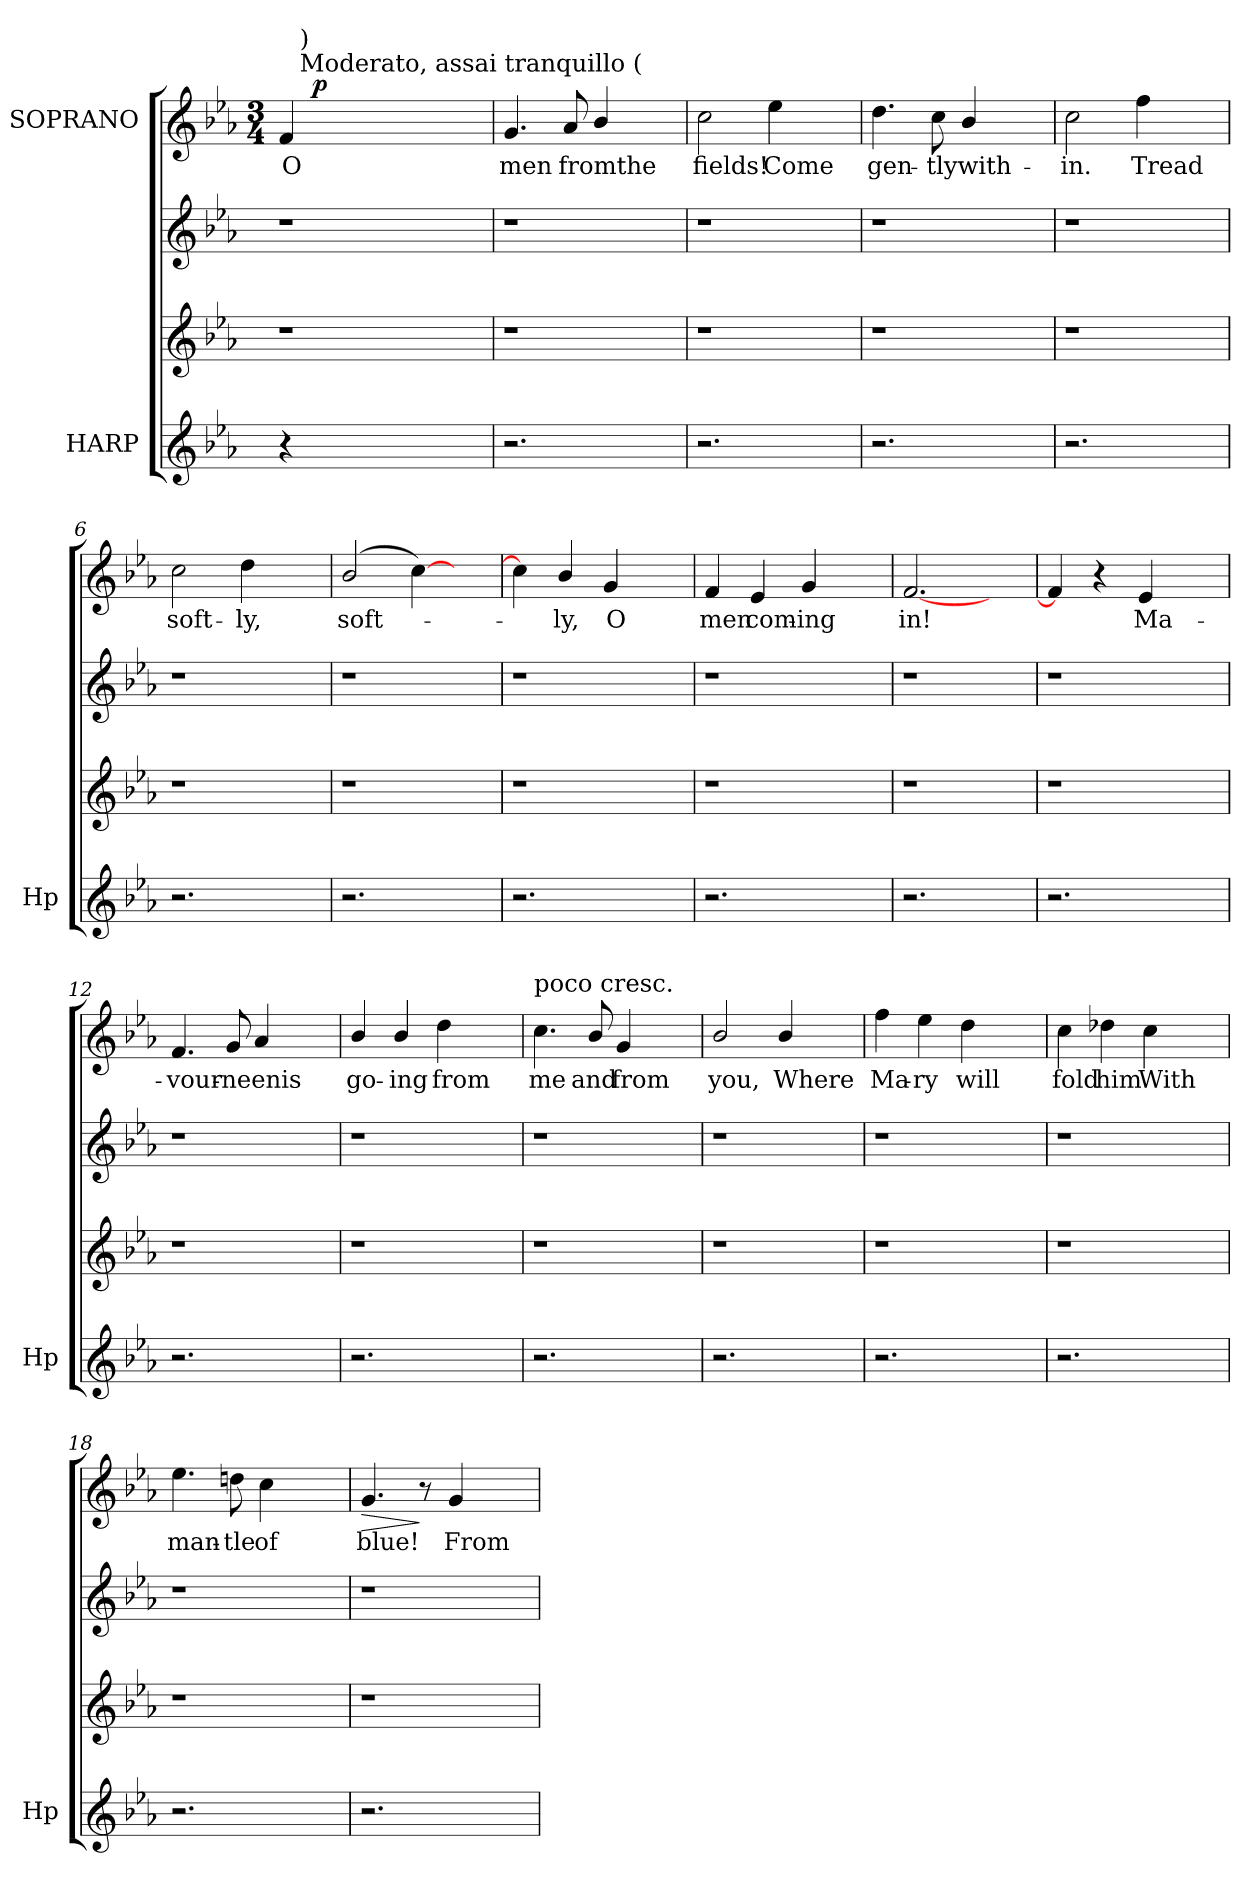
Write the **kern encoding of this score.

**kern	**kern	**kern	**kern	**text	**dynam
*part3	*part3	*part2	*part1	*part1	*part1
*staff4	*staff3	*staff2	*staff1	*staff1	*staff1
*I"HARP	*	*	*I"SOPRANO	*	*
*I'Hp	*	*	*	*	*
*clefG2	*clefG2	*clefG2	*clefG2	*	*
*k[b-e-a-]	*k[b-e-a-]	*k[b-e-a-]	*k[b-e-a-]	*	*
*E-:	*E-:	*E-:	*E-:	*	*
*	*	*	*M3/4	*	*
=1	=1	=1	=1	=1	=1
!	!	!	!	!LO:LY:b	!
*	*	*	*^	*	*
*	*	*	*	*^	*	*
4r	1r	1r	4f/	16.ryy	16ryy	O	.
!	!	!	!	!	!LO:TX:a:t=Moderato, assai tranquillo (	!	!
!	!	!	!	!	!LO:TX:a:t=)	!	!
.	.	.	.	.	2...ryy	.	.
!	!	!	!	!	!	!	!LO:DY:a
.	.	.	.	2ryy	.	.	p
2.ryy	.	.	2.ryy	.	.	.	.
.	.	.	.	4ryy	.	.	.
.	.	.	.	8ryy	.	.	.
.	.	.	.	32ryy	.	.	.
=2	=2	=2	=2	=2	=2	=2	=2
!	!	!	!	!	!	!LO:LY:b	!
*	*	*	*v	*v	*v	*	*
2.r	1r	1r	4.g/	men	.
!	!	!	!	!LO:LY:b	!
.	.	.	8a-/	fromthe	.
.	.	.	4b-/	.	.
4ryy	.	.	4ryy	.	.
=3	=3	=3	=3	=3	=3
!	!	!	!	!LO:LY:b	!
2.r	1r	1r	2cc\	fields!	.
*	*	*	*MM87	*	*
!	!	!	!	!LO:LY:b	!
.	.	.	4ee-\	Come	.
4ryy	.	.	4ryy	.	.
=4	=4	=4	=4	=4	=4
!	!	!	!	!LO:LY:b	!
2.r	1r	1r	4.dd\	gen-	.
!	!	!	!	!LO:LY:b	!
.	.	.	8cc\	-tlywith-	.
.	.	.	4b-/	.	.
4ryy	.	.	4ryy	.	.
=5	=5	=5	=5	=5	=5
!	!	!	!	!LO:LY:b	!
2.r	1r	1r	2cc\	-in.	.
!	!	!	!	!LO:LY:b	!
.	.	.	4ff\	Tread	.
4ryy	.	.	4ryy	.	.
=6	=6	=6	=6	=6	=6
!	!	!	!	!LO:LY:b	!
2.r	1r	1r	2cc\	soft-	.
!	!	!	!	!LO:LY:b	!
.	.	.	4dd\	-ly,	.
4ryy	.	.	4ryy	.	.
=7	=7	=7	=7	=7	=7
!	!	!	!	!LO:LY:b	!
2.r	1r	1r	(2b-/	soft-	.
.	.	.	[<4cc\)	.	.
4ryy	.	.	4ryy	.	.
!!LO:LB:g=z
=8	=8	=8	=8	=8	=8
2.r	1r	1r	4cc\]	.	.
!	!	!	!	!LO:LY:b	!
.	.	.	4b-/	-ly,	.
!	!	!	!	!LO:LY:b	!
.	.	.	4g/	O	.
4ryy	.	.	4ryy	.	.
=9	=9	=9	=9	=9	=9
!	!	!	!	!LO:LY:b	!
2.r	1r	1r	4f/	men	.
!	!	!	!	!LO:LY:b	!
.	.	.	4e-/	com-	.
!	!	!	!	!LO:LY:b	!
.	.	.	4g/	-ing	.
4ryy	.	.	4ryy	.	.
=10	=10	=10	=10	=10	=10
!	!	!	!	!LO:LY:b	!
2.r	1r	1r	[<2.f/	in!	.
4ryy	.	.	4ryy	.	.
=11	=11	=11	=11	=11	=11
2.r	1r	1r	4f/]	.	.
.	.	.	4r	.	.
!	!	!	!	!LO:LY:b	!
.	.	.	4e-/	Ma-	.
4ryy	.	.	4ryy	.	.
=12	=12	=12	=12	=12	=12
!	!	!	!	!LO:LY:b	!
2.r	1r	1r	4.f/	-vour-	.
!	!	!	!	!LO:LY:b	!
.	.	.	8g/	-neenis	.
.	.	.	4a-/	.	.
4ryy	.	.	4ryy	.	.
=13	=13	=13	=13	=13	=13
!	!	!	!	!LO:LY:b	!
2.r	1r	1r	4b-/	go-	.
!	!	!	!	!LO:LY:b	!
.	.	.	4b-/	-ing	.
!	!	!	!	!LO:LY:b	!
.	.	.	4dd\	from	.
4ryy	.	.	4ryy	.	.
=14	=14	=14	=14	=14	=14
!	!	!	!LO:TX:a:t=poco cresc.	!	!
!	!	!	!	!LO:LY:b	!
2.r	1r	1r	4.cc\	me	.
!	!	!	!	!LO:LY:b	!
.	.	.	8b-/	and	.
!	!	!	!	!LO:LY:b	!
.	.	.	4g/	from	.
4ryy	.	.	4ryy	.	.
!!LO:LB:g=z
=15	=15	=15	=15	=15	=15
!	!	!	!	!LO:LY:b	!
2.r	1r	1r	2b-/	you,	.
!	!	!	!	!LO:LY:b	!
.	.	.	4b-/	Where	.
4ryy	.	.	4ryy	.	.
=16	=16	=16	=16	=16	=16
!	!	!	!	!LO:LY:b	!
2.r	1r	1r	4ff\	Ma-	.
!	!	!	!	!LO:LY:b	!
.	.	.	4ee-\	-ry	.
!	!	!	!	!LO:LY:b	!
.	.	.	4dd\	will	.
4ryy	.	.	4ryy	.	.
=17	=17	=17	=17	=17	=17
!	!	!	!	!LO:LY:b	!
2.r	1r	1r	4cc\	fold	.
!	!	!	!	!LO:LY:b	!
.	.	.	4dd-X\	him	.
!	!	!	!	!LO:LY:b	!
.	.	.	4cc\	With	.
4ryy	.	.	4ryy	.	.
=18	=18	=18	=18	=18	=18
!	!	!	!	!LO:LY:b	!
2.r	1r	1r	4.ee-\	man-	.
!	!	!	!	!LO:LY:b	!
.	.	.	8ddn\	-tle	.
!	!	!	!	!LO:LY:b	!
.	.	.	4cc\	of	.
4ryy	.	.	4ryy	.	.
=19	=19	=19	=19	=19	=19
!	!	!	!	!LO:LY:b	!LO:HP:b
2.r	1r	1r	4.g/	blue!	>
.	.	.	8r	.	]
!	!	!	!	!LO:LY:b	!
.	.	.	4g/	From	.
4ryy	.	.	4ryy	.	.
=	=	=	=	=	=
*-	*-	*-	*-	*-	*-
